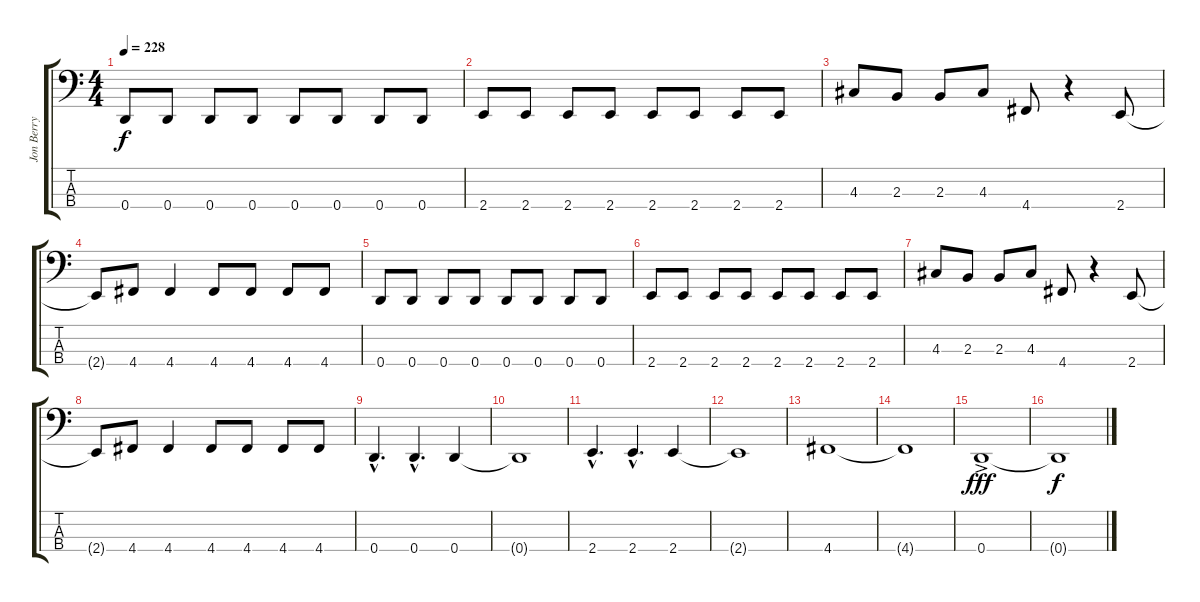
\track ("Jon Berry" "Jon Berry") {instrument electricbasspick}
\staff {score tabs}
\tuning (G2 D2 A1 D1) {hide}
\ts (4 4)
\tempo 228
\clef f4
\ks c
0.4.8{dy f} 0.4.8 0.4.8 0.4.8 0.4.8 0.4.8 0.4.8 0.4.8 |
2.4.8 2.4.8 2.4.8 2.4.8 2.4.8 2.4.8 2.4.8 2.4.8 |
4.3.8 2.3.8 2.3.8 4.3.8 4.4.8 r.4 2.4.8 |
2.4{t}.8 4.4.8 4.4.4 4.4.8 4.4.8 4.4.8 4.4.8 |
0.4.8 0.4.8 0.4.8 0.4.8 0.4.8 0.4.8 0.4.8 0.4.8 |
2.4.8 2.4.8 2.4.8 2.4.8 2.4.8 2.4.8 2.4.8 2.4.8 |
4.3.8 2.3.8 2.3.8 4.3.8 4.4.8 r.4 2.4.8 |
2.4{t}.8 4.4.8 4.4.4 4.4.8 4.4.8 4.4.8 4.4.8 |
0.4{hac}.4{d} 0.4{hac}.4{d} 0.4.4 |
0.4{t}.1 |
2.4{hac}.4{d} 2.4{hac}.4{d} 2.4.4 |
2.4{t}.1 |
4.4.1{volume 16} |
4.4{t}.1 |
0.4{ac}.1{dy fff} |
0.4{t}.1{dy f}
